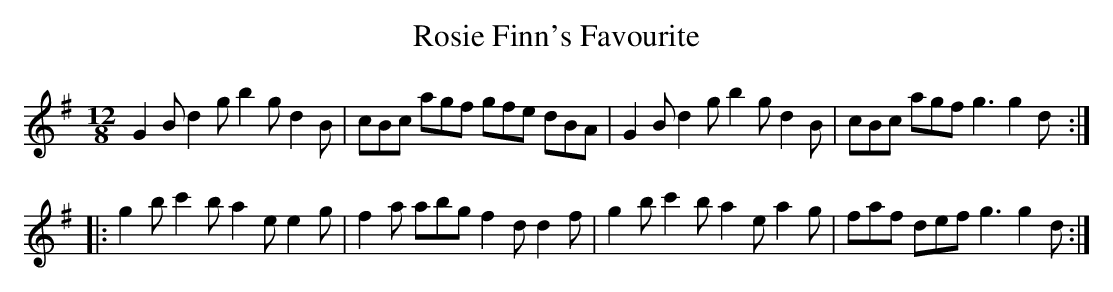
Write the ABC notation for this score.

X:1
T:Rosie Finn's Favourite
M:12/8
K:G
G2B d2g b2g d2B|cBc agf gfe dBA|G2B d2g b2g d2B|cBc agf g3 g2d:|
|:g2b c'2b a2e e2g|f2a abg f2d d2f|g2b c'2b a2e a2g|faf def g3 g2d:|
